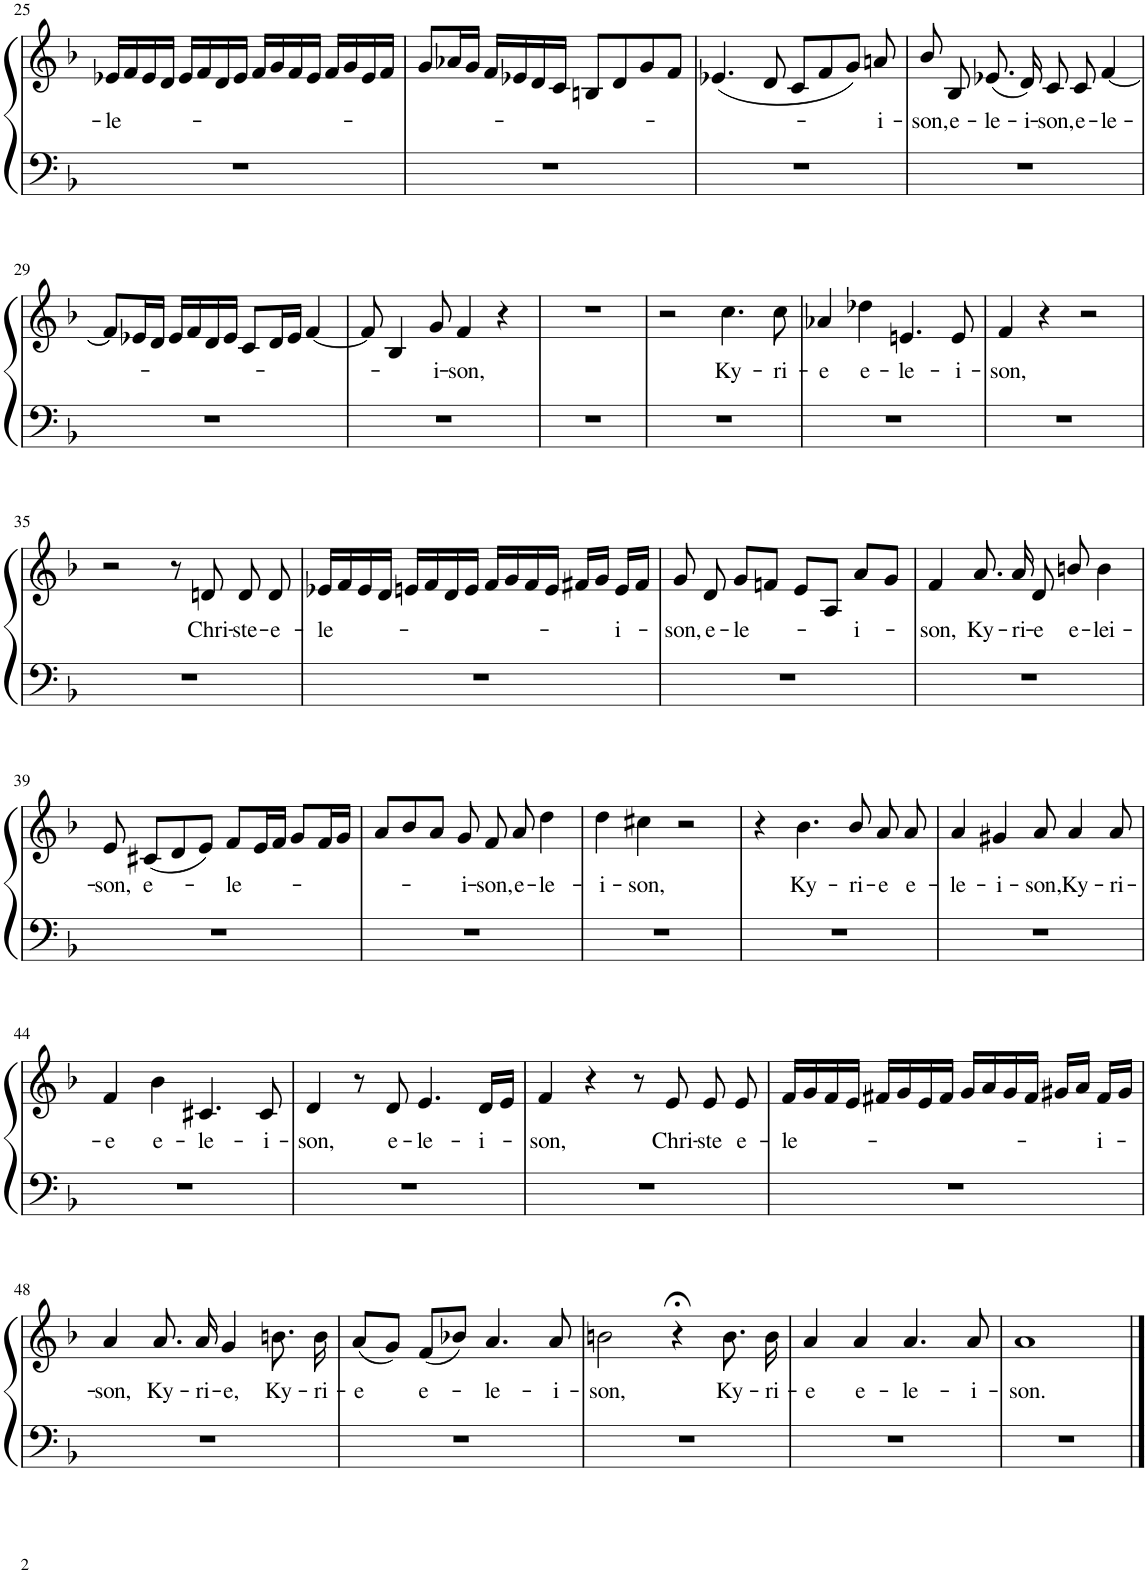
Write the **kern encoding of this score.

**kern	**kern	**text
*part1	*part1	*part1
*staff2	*staff1	*staff1
*I"Piano	*	*
*I'Pno.	*	*
!!LO:PB:g=z
*clefF4	*clefG2	*
*k[b-]	*k[b-]	*
*M4/4	*M4/4	*
*met(c)	*met(c)	*
=25	=25	=25
!	!	!LO:LY:b
1r	16e-X/LL	-le-
.	16f/	.
.	16e-/	.
.	16d/JJ	.
.	16e-/LL	.
.	16f/	.
.	16d/	.
.	16e-/JJ	.
.	16f/LL	.
.	16g/	.
.	16f/	.
.	16e-/JJ	.
.	16f/LL	.
.	16g/	.
.	16e-/	.
.	16f/JJ	.
=26	=26	=26
1r	8g/L	.
.	16a-X/L	.
.	16g/JJ	.
.	16f/LL	.
.	16e-X/	.
.	16d/	.
.	16c/JJ	.
.	8Bn/L	.
.	8d/	.
.	8g/	.
.	8f/J	.
=27	=27	=27
1r	(4.e-X/	.
.	8d/	.
.	8c/L	.
.	8f/	.
.	8g/J)	.
!	!	!LO:LY:b
.	8an/	-i-
=28	=28	=28
!	!	!LO:LY:b
1r	8b-/	-son,
!	!	!LO:LY:b
.	8B-/	e-
!	!	!LO:LY:b
.	(8.e-X/	-le-
!	!	!LO:LY:b
.	16d/)	-i-
!	!	!LO:LY:b
.	8c/	-son,
!	!	!LO:LY:b
.	8c/	e-
!	!	!LO:LY:b
.	[4f/	-le-
!!LO:LB:g=z
=29	=29	=29
1r	8f/L]	.
.	16e-X/L	.
.	16d/JJ	.
.	16e-/LL	.
.	16f/	.
.	16d/	.
.	16e-/JJ	.
.	8c/L	.
.	16d/L	.
.	16e-/JJ	.
.	[4f/	.
=30	=30	=30
1r	8f/]	.
.	4B-/	.
!	!	!LO:LY:b
.	8g/	-i-
!	!	!LO:LY:b
.	4f/	-son,
.	4r	.
=31	=31	=31
1r	1r	.
=32	=32	=32
1r	2r	.
!	!	!LO:LY:b
.	4.cc\	Ky-
!	!	!LO:LY:b
.	8cc\	-ri-
=33	=33	=33
!	!	!LO:LY:b
1r	4a-X/	-e
!	!	!LO:LY:b
.	4dd-X\	e-
!	!	!LO:LY:b
.	4.en/	-le-
!	!	!LO:LY:b
.	8e/	-i-
=34	=34	=34
!	!	!LO:LY:b
1r	4f/	-son,
.	4r	.
.	2r	.
!!LO:LB:g=z
=35	=35	=35
1r	2r	.
.	8r	.
!	!	!LO:LY:b
.	8dn/	Chri-
!	!	!LO:LY:b
.	8d/	-ste-
!	!	!LO:LY:b
.	8d/	-e-
=36	=36	=36
!	!	!LO:LY:b
1r	16e-X/LL	-le-
.	16f/	.
.	16e-/	.
.	16d/JJ	.
.	16en/LL	.
.	16f/	.
.	16d/	.
.	16e/JJ	.
.	16f/LL	.
.	16g/	.
.	16f/	.
.	16e/JJ	.
.	16f#X/LL	.
.	16g/JJ	.
!	!	!LO:LY:b
.	16e/LL	-i-
.	16f#/JJ	.
=37	=37	=37
!	!	!LO:LY:b
1r	8g/	-son,
!	!	!LO:LY:b
.	8d/	e-
!	!	!LO:LY:b
.	8g/L	-le-
.	8fn/J	.
.	8e/L	.
.	8A/J	.
!	!	!LO:LY:b
.	8a/L	-i-
.	8g/J	.
=38	=38	=38
!	!	!LO:LY:b
1r	4f/	-son,
!	!	!LO:LY:b
.	8.a/	Ky-
!	!	!LO:LY:b
.	16a/	-ri-
!	!	!LO:LY:b
.	8d/	-e
!	!	!LO:LY:b
.	8bn/	e-
!	!	!LO:LY:b
.	4b\	-lei-
!!LO:LB:g=z
=39	=39	=39
!	!	!LO:LY:b
1r	8e/	-son,
!	!	!LO:LY:b
.	(8c#X/L	e-
.	8d/	.
.	8e/J)	.
!	!	!LO:LY:b
.	8f/L	-le-
.	16e/L	.
.	16f/JJ	.
.	8g/L	.
.	16f/L	.
.	16g/JJ	.
=40	=40	=40
1r	8a/L	.
.	8b-/	.
.	8a/J	.
!	!	!LO:LY:b
.	8g/	-i-
!	!	!LO:LY:b
.	8f/	-son,
!	!	!LO:LY:b
.	8a/	e-
!	!	!LO:LY:b
.	4dd\	-le-
=41	=41	=41
!	!	!LO:LY:b
1r	4dd\	-i-
!	!	!LO:LY:b
.	4cc#X\	-son,
.	2r	.
=42	=42	=42
1r	4r	.
!	!	!LO:LY:b
.	4.b-\	Ky-
!	!	!LO:LY:b
.	8b-/	-ri-
!	!	!LO:LY:b
.	8a/	-e
!	!	!LO:LY:b
.	8a/	e-
=43	=43	=43
!	!	!LO:LY:b
1r	4a/	-le-
!	!	!LO:LY:b
.	4g#X/	-i-
!	!	!LO:LY:b
.	8a/	-son,
!	!	!LO:LY:b
.	4a/	Ky-
!	!	!LO:LY:b
.	8a/	-ri-
!!LO:LB:g=z
=44	=44	=44
!	!	!LO:LY:b
1r	4f/	-e
!	!	!LO:LY:b
.	4b-\	e-
!	!	!LO:LY:b
.	4.c#X/	-le-
!	!	!LO:LY:b
.	8c#/	-i-
=45	=45	=45
!	!	!LO:LY:b
1r	4d/	-son,
.	8r	.
!	!	!LO:LY:b
.	8d/	e-
!	!	!LO:LY:b
.	4.e/	-le-
!	!	!LO:LY:b
.	16d/LL	-i-
.	16e/JJ	.
=46	=46	=46
!	!	!LO:LY:b
1r	4f/	-son,
.	4r	.
.	8r	.
!	!	!LO:LY:b
.	8e/	Chri-
!	!	!LO:LY:b
.	8e/	-ste
!	!	!LO:LY:b
.	8e/	e-
=47	=47	=47
!	!	!LO:LY:b
1r	16f/LL	-le-
.	16g/	.
.	16f/	.
.	16e/JJ	.
.	16f#X/LL	.
.	16g/	.
.	16e/	.
.	16f#/JJ	.
.	16g/LL	.
.	16a/	.
.	16g/	.
.	16f#/JJ	.
.	16g#X/LL	.
.	16a/JJ	.
!	!	!LO:LY:b
.	16f#/LL	-i-
.	16g#/JJ	.
!!LO:LB:g=z
=48	=48	=48
!	!	!LO:LY:b
1r	4a/	-son,
!	!	!LO:LY:b
.	8.a/	Ky-
!	!	!LO:LY:b
.	16a/	-ri-
!	!	!LO:LY:b
.	4g/	-e,
!	!	!LO:LY:b
.	8.bn\	Ky-
!	!	!LO:LY:b
.	16b\	-ri-
=49	=49	=49
!	!	!LO:LY:b
1r	(8a/L	-e
.	8g/J)	.
!	!	!LO:LY:b
.	(8f/L	e-
.	8b-X/J)	.
!	!	!LO:LY:b
.	4.a/	-le-
!	!	!LO:LY:b
.	8a/	-i-
=50	=50	=50
!	!	!LO:LY:b
1r	2bn\	-son,
.	4r;<	.
!	!	!LO:LY:b
.	8.b\	Ky-
!	!	!LO:LY:b
.	16b\	-ri-
=51	=51	=51
!	!	!LO:LY:b
1r	4a/	-e
!	!	!LO:LY:b
.	4a/	e-
!	!	!LO:LY:b
.	4.a/	-le-
!	!	!LO:LY:b
.	8a/	-i-
=52	=52	=52
!	!	!LO:LY:b
1r	1a	-son.
==	==	==
*-	*-	*-
